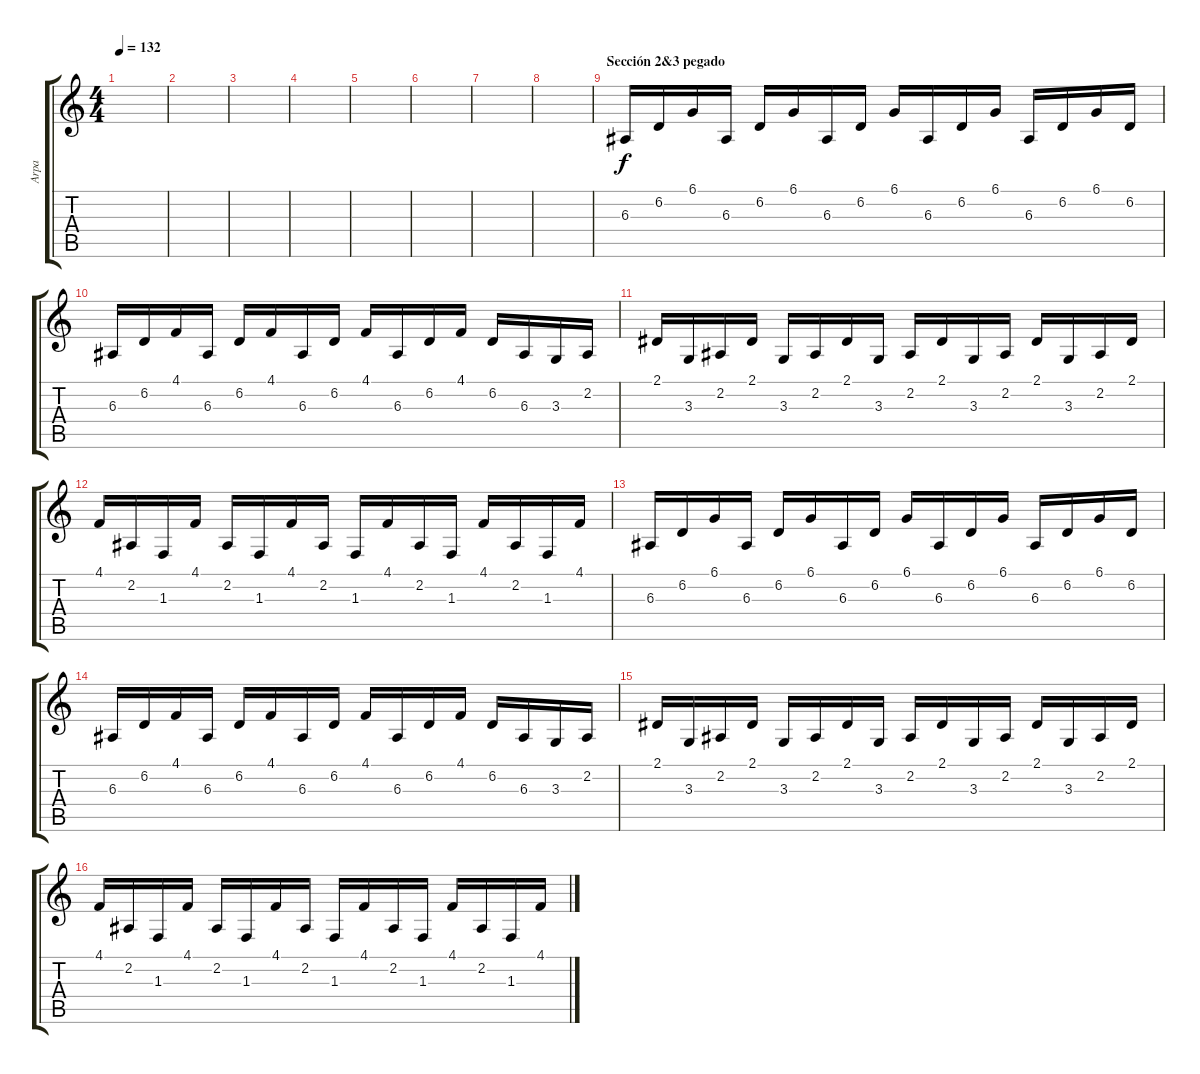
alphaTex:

\track ("Arpa" "Arpa") {instrument orchestralharp}
\staff {score tabs}
\tuning (Db4 Ab3 E3 B2 Gb2 Db2) {hide}
\ts (4 4)
\tempo 132
\clef g2
\ks c
|
|
|
|
|
|
|
|
\section ("" "Sección 2&3 pegado")
6.3.16 6.2.16 6.1.16 6.3.16 6.2.16 6.1.16 6.3.16 6.2.16 6.1.16 6.3.16 6.2.16 6.1.16 6.3.16 6.2.16 6.1.16 6.2.16 |
6.3.16 6.2.16 4.1.16 6.3.16 6.2.16 4.1.16 6.3.16 6.2.16 4.1.16 6.3.16 6.2.16 4.1.16 6.2.16 6.3.16 3.3.16 2.2.16 |
2.1.16 3.3.16 2.2.16 2.1.16 3.3.16 2.2.16 2.1.16 3.3.16 2.2.16 2.1.16 3.3.16 2.2.16 2.1.16 3.3.16 2.2.16 2.1.16 |
4.1.16 2.2.16 1.3.16 4.1.16 2.2.16 1.3.16 4.1.16 2.2.16 1.3.16 4.1.16 2.2.16 1.3.16 4.1.16 2.2.16 1.3.16 4.1.16 |
6.3.16 6.2.16 6.1.16 6.3.16 6.2.16 6.1.16 6.3.16 6.2.16 6.1.16 6.3.16 6.2.16 6.1.16 6.3.16 6.2.16 6.1.16 6.2.16 |
6.3.16 6.2.16 4.1.16 6.3.16 6.2.16 4.1.16 6.3.16 6.2.16 4.1.16 6.3.16 6.2.16 4.1.16 6.2.16 6.3.16 3.3.16 2.2.16 |
2.1.16 3.3.16 2.2.16 2.1.16 3.3.16 2.2.16 2.1.16 3.3.16 2.2.16 2.1.16 3.3.16 2.2.16 2.1.16 3.3.16 2.2.16 2.1.16 |
4.1.16 2.2.16 1.3.16 4.1.16 2.2.16 1.3.16 4.1.16 2.2.16 1.3.16 4.1.16 2.2.16 1.3.16 4.1.16 2.2.16 1.3.16 4.1.16
